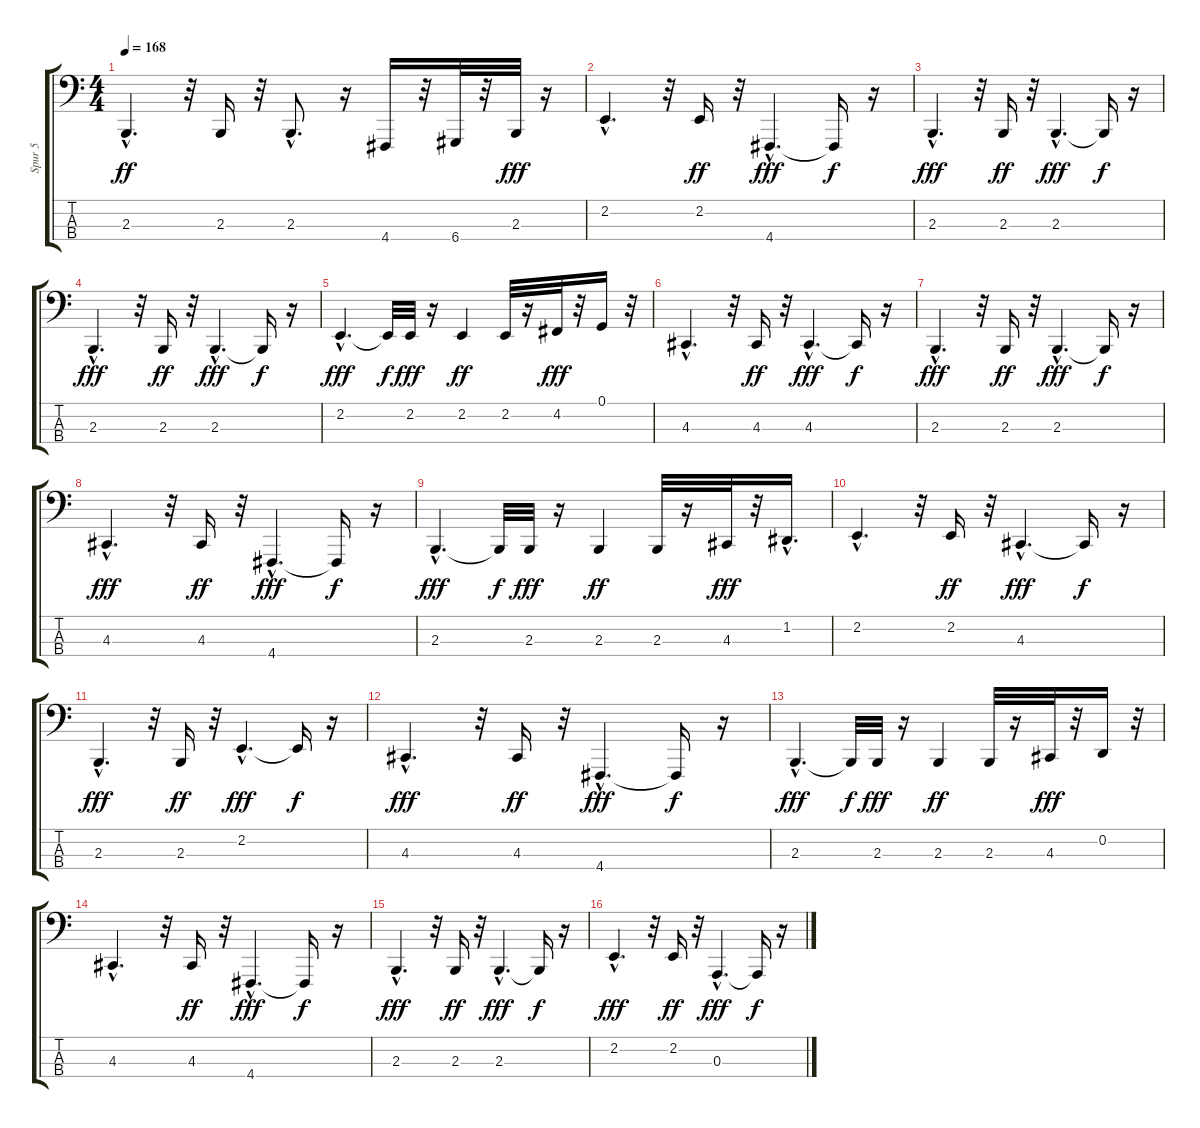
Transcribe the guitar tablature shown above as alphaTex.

\track ("Spur 5" "Spur 5") {instrument electricpiano1}
\staff {score tabs}
\tuning (G2 D2 A1 D1) {hide}
\ts (4 4)
\tempo 168
\clef f4
\ks c
2.3{hac}.4{d dy ff} r.32 2.3.16 r.32 2.3{hac}.8{d} r.16 4.4.16 r.32 6.4.32 r.32 2.3.32{dy fff} r.16 |
2.2{hac}.4{d} r.32 2.2.16{dy ff} r.32 4.4{hac}.4{d dy fff} 4.4{t}.16{dy f} r.16 |
2.3{hac}.4{d dy fff} r.32 2.3.16{dy ff} r.32 2.3{hac}.4{d dy fff} 2.3{t}.16{dy f} r.16 |
2.3{hac}.4{d dy fff} r.32 2.3.16{dy ff} r.32 2.3{hac}.4{d dy fff} 2.3{t}.16{dy f} r.16 |
2.2{hac}.4{d dy fff} 2.2{t}.32{dy f} 2.2.32{dy fff} r.16 2.2.4{dy ff} 2.2.32 r.16 4.2.32{dy fff} r.32 0.1.16 r.32 |
4.3{hac}.4{d} r.32 4.3.16{dy ff} r.32 4.3{hac}.4{d dy fff} 4.3{t}.16{dy f} r.16 |
2.3{hac}.4{d dy fff} r.32 2.3.16{dy ff} r.32 2.3{hac}.4{d dy fff} 2.3{t}.16{dy f} r.16 |
4.3{hac}.4{d dy fff} r.32 4.3.16{dy ff} r.32 4.4{hac}.4{d dy fff} 4.4{t}.16{dy f} r.16 |
2.3{hac}.4{d dy fff} 2.3{t}.32{dy f} 2.3.32{dy fff} r.16 2.3.4{dy ff} 2.3.32 r.16 4.3.32{dy fff} r.32 1.2{hac}.16{d} |
2.2{hac}.4{d} r.32 2.2.16{dy ff} r.32 4.3{hac}.4{d dy fff} 4.3{t}.16{dy f} r.16 |
2.3{hac}.4{d dy fff} r.32 2.3.16{dy ff} r.32 2.2{hac}.4{d dy fff} 2.2{t}.16{dy f} r.16 |
4.3{hac}.4{d dy fff} r.32 4.3.16{dy ff} r.32 4.4{hac}.4{d dy fff} 4.4{t}.16{dy f} r.16 |
2.3{hac}.4{d dy fff} 2.3{t}.32{dy f} 2.3.32{dy fff} r.16 2.3.4{dy ff} 2.3.32 r.16 4.3.32{dy fff} r.32 0.2.16 r.32 |
4.3{hac}.4{d} r.32 4.3.16{dy ff} r.32 4.4{hac}.4{d dy fff} 4.4{t}.16{dy f} r.16 |
2.3{hac}.4{d dy fff} r.32 2.3.16{dy ff} r.32 2.3{hac}.4{d dy fff} 2.3{t}.16{dy f} r.16 |
2.2{hac}.4{d dy fff} r.32 2.2.16{dy ff} r.32 0.3{hac}.4{d dy fff} 0.3{t}.16{dy f} r.16
